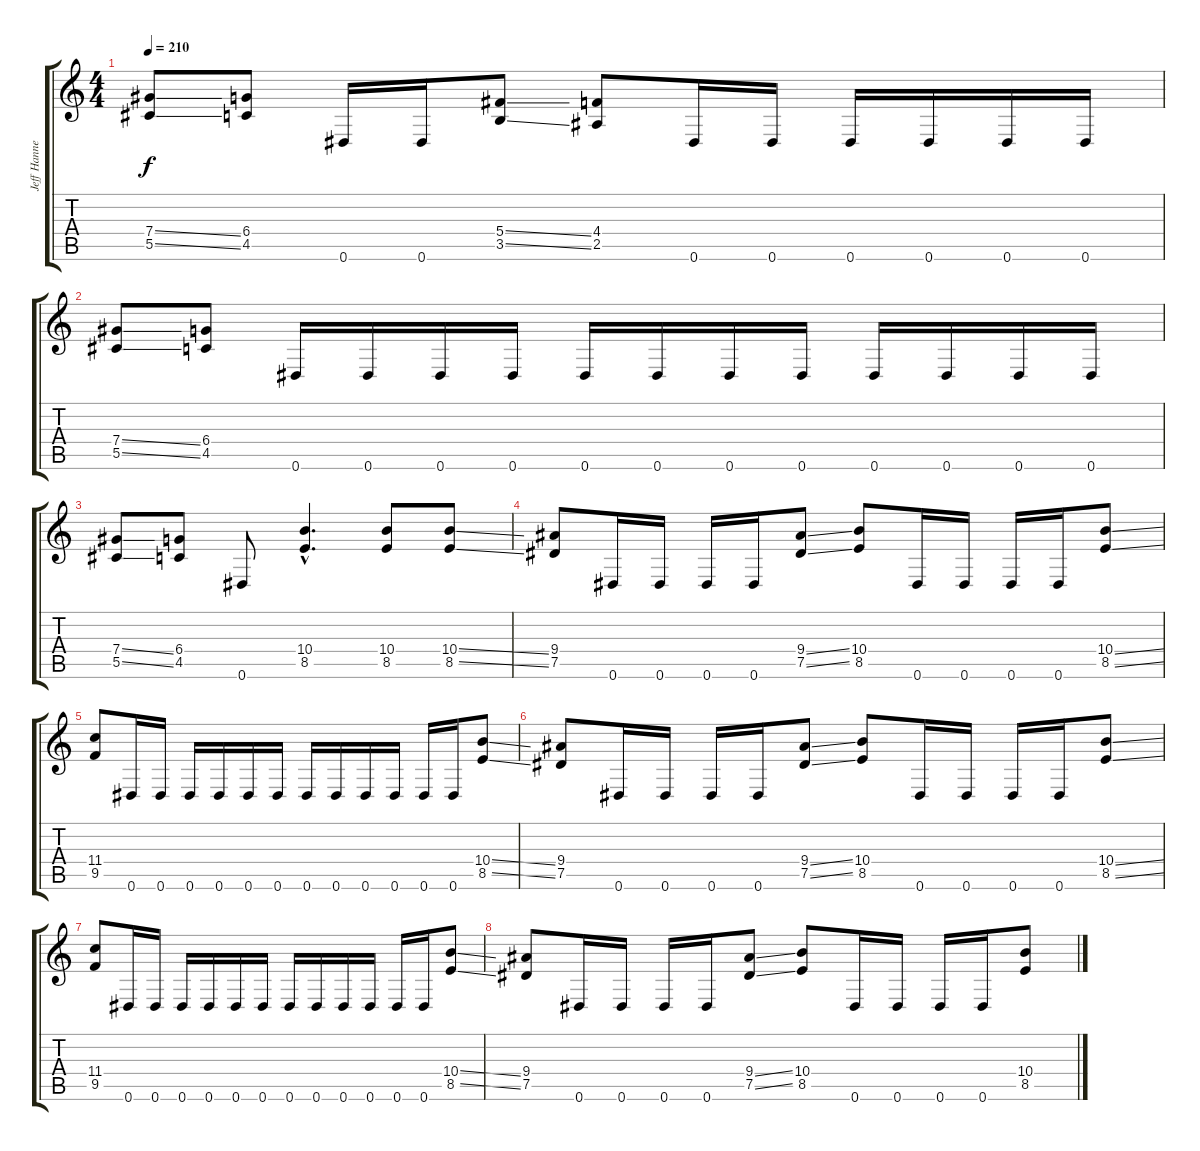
\track ("Jeff Hanneman" "Jeff Hanne") {instrument distortionguitar}
\staff {score tabs}
\tuning (Eb4 Bb3 Gb3 Db3 Ab2 Eb2) {hide}
\ts (4 4)
\tempo 210
\clef g2
\ks c
(7.4{ss} 5.5{ss}).8{dy f} (6.4 4.5).8 0.6.16 0.6.16 (5.4{ss} 3.5{ss}).8 (4.4 2.5).8 0.6.16 0.6.16 0.6.16 0.6.16 0.6.16 0.6.16 |
(7.4{ss} 5.5{ss}).8 (6.4 4.5).8 0.6.16 0.6.16 0.6.16 0.6.16 0.6.16 0.6.16 0.6.16 0.6.16 0.6.16 0.6.16 0.6.16 0.6.16 |
(7.4{ss} 5.5{ss}).8 (6.4 4.5).8 0.6.8 (10.4{hac} 8.5{hac}).4{d} (10.4 8.5).8 (10.4{ss} 8.5{ss}).8 |
(9.4 7.5).8 0.6.16 0.6.16 0.6.16 0.6.16 (9.4{ss} 7.5{ss}).8 (10.4 8.5).8 0.6.16 0.6.16 0.6.16 0.6.16 (10.4{ss} 8.5{ss}).8 |
(11.4 9.5).8 0.6.16 0.6.16 0.6.16 0.6.16 0.6.16 0.6.16 0.6.16 0.6.16 0.6.16 0.6.16 0.6.16 0.6.16 (10.4{ss} 8.5{ss}).8 |
(9.4 7.5).8 0.6.16 0.6.16 0.6.16 0.6.16 (9.4{ss} 7.5{ss}).8 (10.4 8.5).8 0.6.16 0.6.16 0.6.16 0.6.16 (10.4{ss} 8.5{ss}).8 |
(11.4 9.5).8 0.6.16 0.6.16 0.6.16 0.6.16 0.6.16 0.6.16 0.6.16 0.6.16 0.6.16 0.6.16 0.6.16 0.6.16 (10.4{ss} 8.5{ss}).8 |
(9.4 7.5).8 0.6.16 0.6.16 0.6.16 0.6.16 (9.4{ss} 7.5{ss}).8 (10.4 8.5).8 0.6.16 0.6.16 0.6.16 0.6.16 (10.4{ss} 8.5{ss}).8
